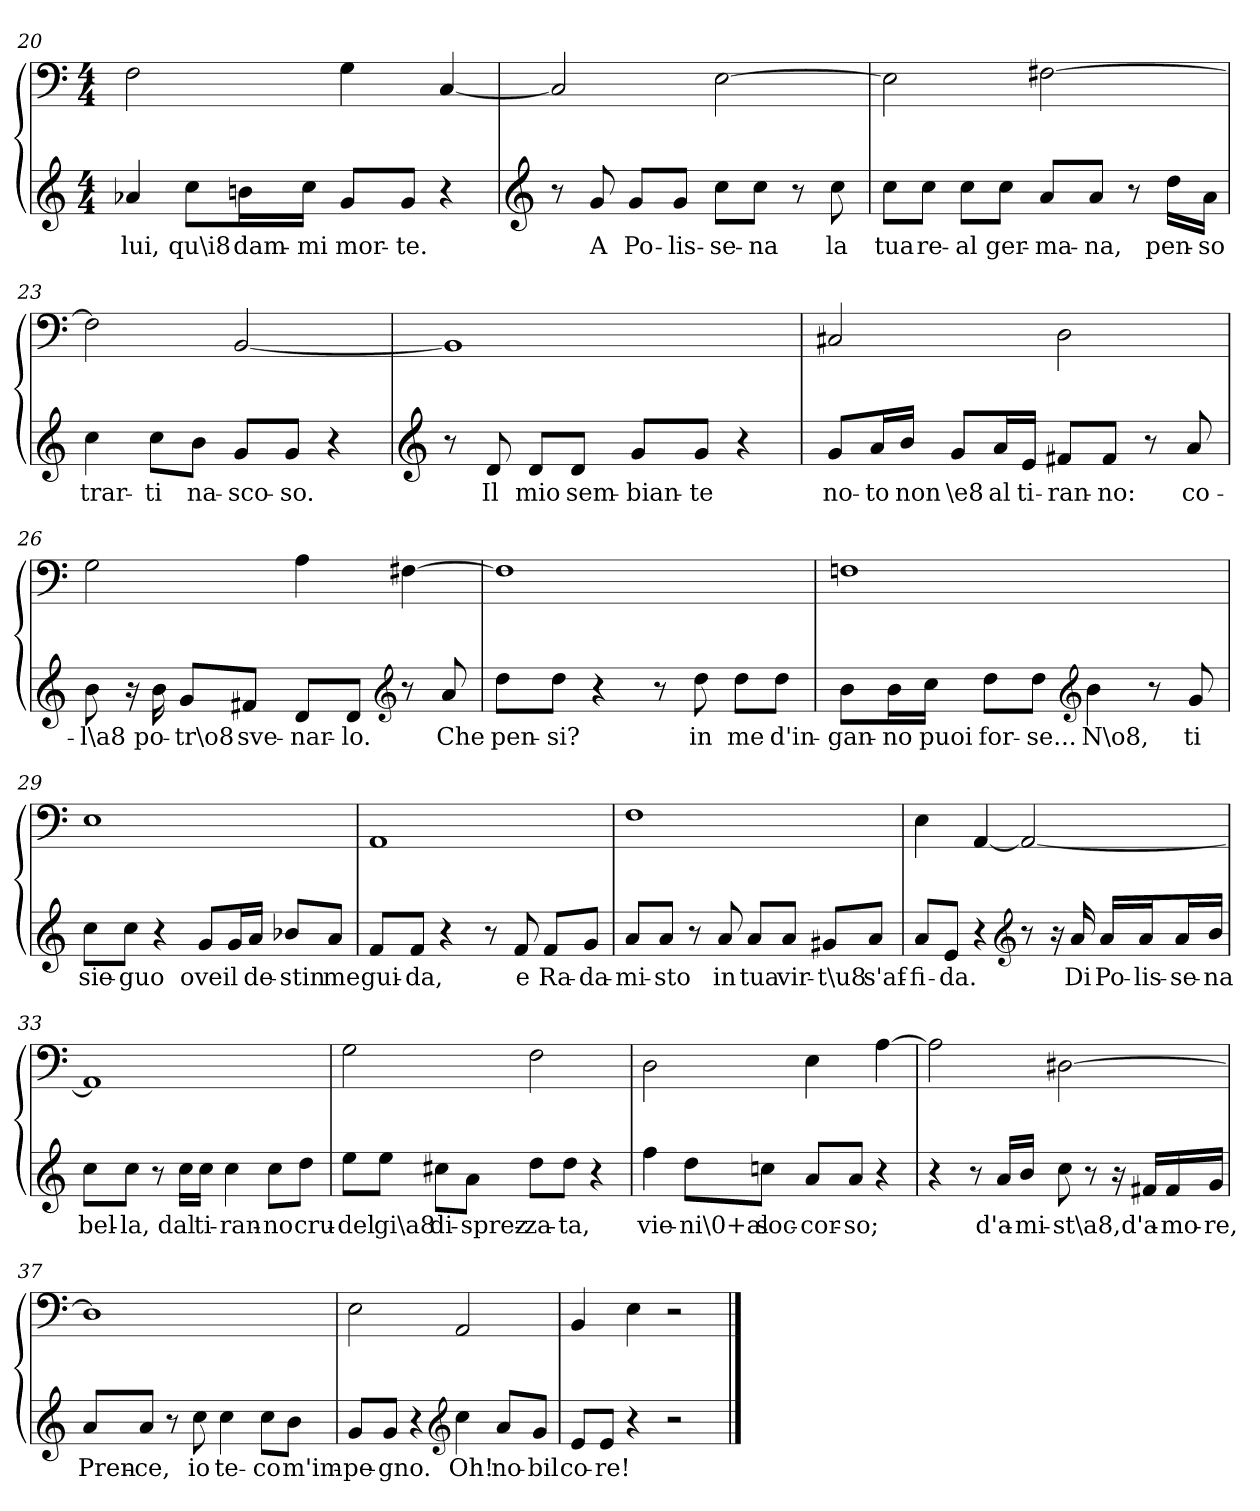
**kern	**text	**kern
*part1	*part1	*part1
*staff2	*staff2	*staff1
*clefG2	*	*clefF4
*k[]	*	*k[]
*a:	*	*a:
*M4/4	*	*M4/4
=20	=20	=20
4a-X/	lui,	2F\
8cc\L	qu\i8	.
16bn\L	dam-	.
16cc\JJ	-mi	.
8g/L	mor-	4G\
8g/J	-te.	.
4r	.	[4C/
=21	=21	=21
*clefG2	*	*
8r	.	2C/]
8g/	A	.
8g/L	Po-	.
8g/J	-lis-	.
8cc\L	-se-	[2E\
8cc\J	-na	.
8r	.	.
8cc\	la	.
=22	=22	=22
8cc\L	tua	2E\]
8cc\J	re-	.
8cc\L	-al	.
8cc\J	ger-	.
8a/L	-ma-	[2F#X\
8a/J	-na,	.
8r	.	.
16dd\LL	pen-	.
16a\JJ	-so	.
=23	=23	=23
4cc\	trar-	2F#\]
8cc\L	-ti	.
8b\J	na-	.
8g/L	-sco-	[2BB/
8g/J	-so.	.
4r	.	.
=24	=24	=24
*clefG2	*	*
8r	.	1BB/]
8d/	Il	.
8d/L	mio	.
8d/J	sem-	.
8g/L	-bian-	.
8g/J	-te	.
4r	.	.
=25	=25	=25
8g/L	no-	2C#X/
16a/L	-to	.
16b/JJ	non	.
8g/L	\e8	.
16a/L	al	.
16e/JJ	ti-	.
8f#X/L	-ran-	2D\
8f#/J	-no:	.
8r	.	.
8a/	co-	.
=26	=26	=26
8b\	-l\a8	2G\
16r	.	.
16b\	po-	.
8g/L	-tr\o8	.
8f#X/J	sve-	.
8d/L	-nar-	4A\
8d/J	-lo.	.
*clefG2	*	*
8r	.	[4F#X\
8a/	Che	.
=27	=27	=27
8dd\L	pen-	1F#\]
8dd\J	-si?	.
4r	.	.
8r	.	.
8dd\	in	.
8dd\L	me	.
8dd\J	d'in-	.
=28	=28	=28
8b\L	-gan-	1Fn\
16b\L	-no	.
16cc\JJ	puoi	.
8dd\L	for-	.
8dd\J	-se...	.
*clefG2	*	*
4b\	N\o8,	.
8r	.	.
8g/	ti	.
=29	=29	=29
8cc\L	sie-	1E\
8cc\J	-guo	.
4r	.	.
8g/L	ove	.
16g/L	il	.
16a/JJ	de-	.
8b-X/L	-stin	.
8a/J	me	.
=30	=30	=30
8f/L	gui-	1AA/
8f/J	-da,	.
4r	.	.
8r	.	.
8f/	e	.
8f/L	Ra-	.
8g/J	-da-	.
=31	=31	=31
8a/L	-mi-	1F\
8a/J	-sto	.
8r	.	.
8a/	in	.
8a/L	tua	.
8a/J	vir-	.
8g#X/L	-t\u8	.
8a/J	s'af-	.
=32	=32	=32
8a/L	-fi-	4E\
8e/J	-da.	.
4r	.	[4AA/
*clefG2	*	*
8r	.	2AA/_
16r	.	.
16a/	Di	.
16a/LL	Po-	.
16a/J	-lis-	.
16a/L	-se-	.
16b/JJ	-na	.
=33	=33	=33
8cc\L	bel-	1AA/]
8cc\J	-la,	.
8r	.	.
16cc\LL	dal	.
16cc\JJ	ti-	.
4cc\	-ran-	.
8cc\L	-no	.
8dd\J	cru-	.
=34	=34	=34
8ee\L	-del	2G\
8ee\J	gi\a8	.
8cc#X\L	di-	.
8a\J	-sprez-	.
8dd\L	-za-	2F\
8dd\J	-ta,	.
4r	.	.
=35	=35	=35
4ff\	vie-	2D\
8dd\L	-ni\0+al	.
8ccn\J	soc-	.
8a/L	-cor-	4E\
8a/J	-so;	.
4r	.	[4A\
=36	=36	=36
4r	.	2A\]
8r	.	.
16a/LL	d'a-	.
16b/JJ	-mi-	.
8cc\	-st\a8,	[2D#X\
8r	.	.
16r	.	.
16f#X/LL	d'a-	.
16f#/	-mo-	.
16g/JJ	-re,	.
=37	=37	=37
8a/L	Pren-	1D#\]
8a/J	-ce,	.
8r	.	.
8cc\	io	.
4cc\	te-	.
8cc\L	-co	.
8b\J	m'im-	.
=38	=38	=38
8g/L	-pe-	2E\
8g/J	-gno.	.
4r	.	.
*clefG2	*	*
4cc\	Oh!	2AA/
8a/L	no-	.
8g/J	-bil	.
=39	=39	=39
8e/L	co-	4BB/
8e/J	-re!	.
4r	.	4E\
2r	.	2r
==	==	==
*-	*-	*-
